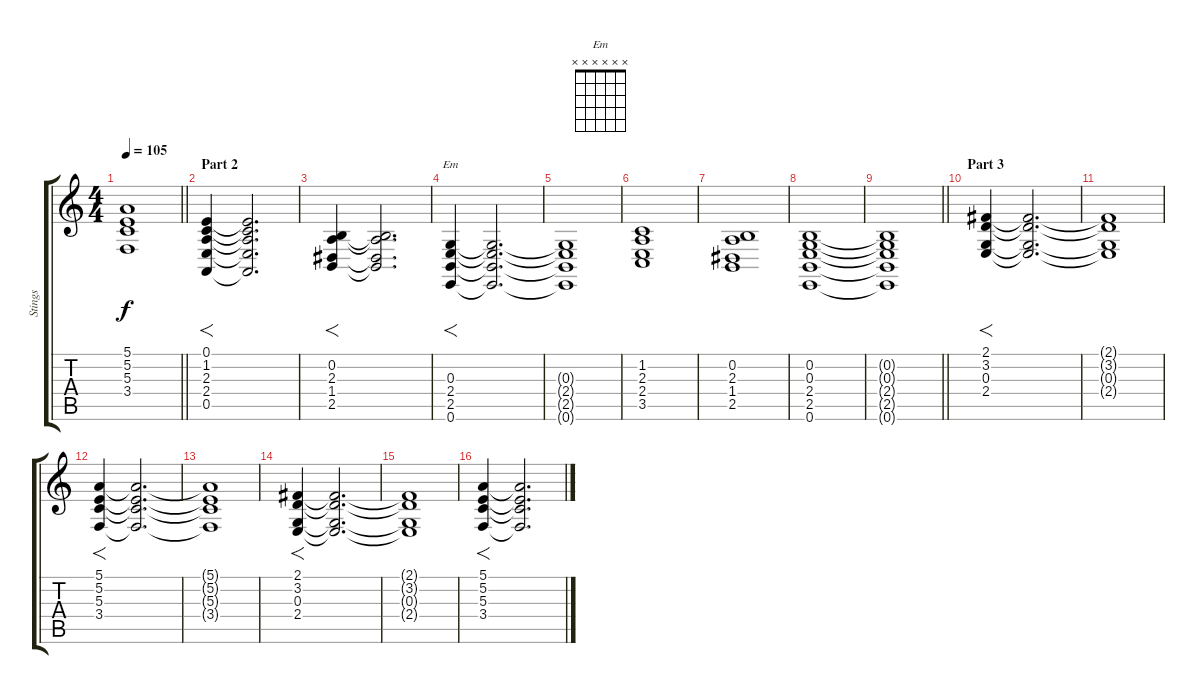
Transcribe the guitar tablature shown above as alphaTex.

\track ("Stings" "Stings") {instrument stringensemble1}
\staff {score tabs}
\tuning (E4 B3 G3 D3 A2 E2) {hide}
\chord ("Em" x x x x x x)
\ts (4 4)
\tempo 105
\clef g2
\barLineRight lightlight
\ks c
(5.1{t} 5.2{t} 5.3{t} 3.4{t}).1{dy f} |
\section ("" "Part 2")
(0.1 1.2 2.3 2.4 0.5).4{f} (0.1{t} 1.2{t} 2.3{t} 2.4{t} 0.5{t}).2{d} |
(0.2 2.3 1.4 2.5).4{f} (0.2{t} 2.3{t} 1.4{t} 2.5{t}).2{d} |
(0.3 2.4 2.5 0.6).4{f ch "Em"} (0.3{t} 2.4{t} 2.5{t} 0.6{t}).2{d} |
(0.3{t} 2.4{t} 2.5{t} 0.6{t}).1 |
(1.2 2.3 2.4 3.5).1 |
(0.2 2.3 1.4 2.5).1 |
(0.2 0.3 2.4 2.5 0.6).1 |
\barLineRight lightlight
(0.2{t} 0.3{t} 2.4{t} 2.5{t} 0.6{t}).1 |
\section ("" "Part 3")
(2.1 3.2 0.3 2.4).4{f} (2.1{t} 3.2{t} 0.3{t} 2.4{t}).2{d} |
(2.1{t} 3.2{t} 0.3{t} 2.4{t}).1 |
(5.1 5.2 5.3 3.4).4{f} (5.1{t} 5.2{t} 5.3{t} 3.4{t}).2{d} |
(5.1{t} 5.2{t} 5.3{t} 3.4{t}).1 |
(2.1 3.2 0.3 2.4).4{f} (2.1{t} 3.2{t} 0.3{t} 2.4{t}).2{d} |
(2.1{t} 3.2{t} 0.3{t} 2.4{t}).1 |
(5.1 5.2 5.3 3.4).4{f} (5.1{t} 5.2{t} 5.3{t} 3.4{t}).2{d}
